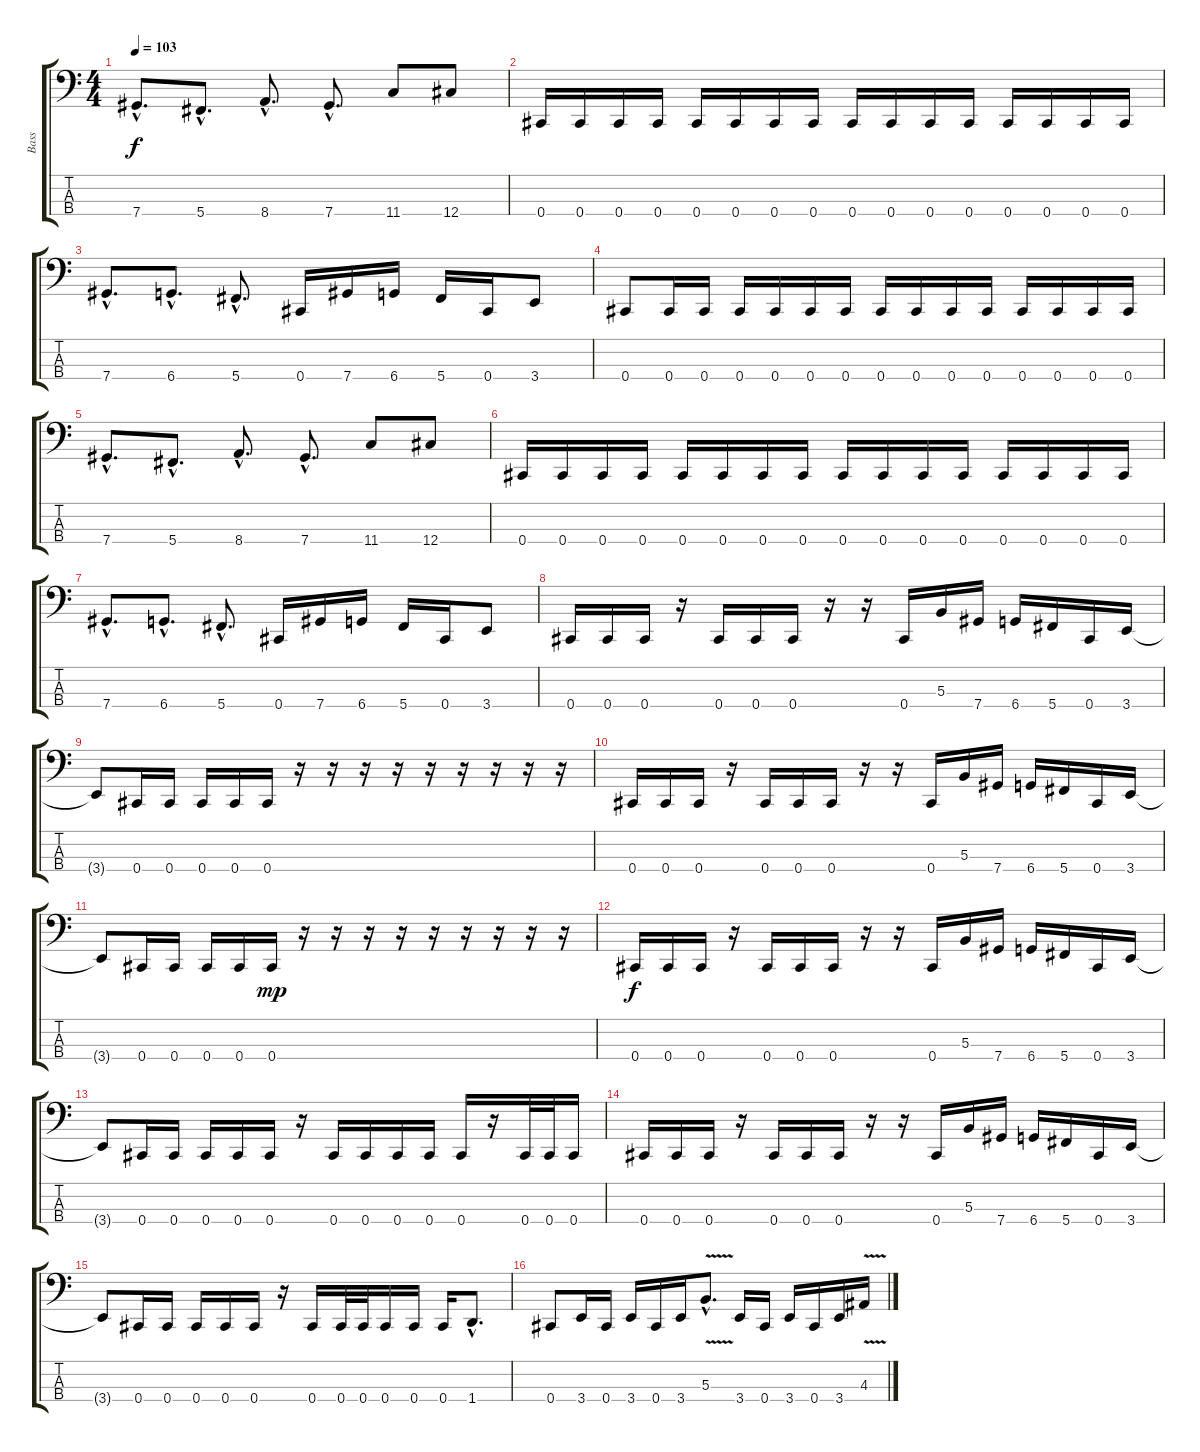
\track ("Bass" "Bass") {instrument electricbasspick}
\staff {score tabs}
\tuning (E2 B1 Gb1 Db1) {hide}
\ts (4 4)
\tempo 103
\clef f4
\ks c
7.4{hac}.8{d dy f} 5.4{hac}.8{d} 8.4{hac}.8{d} 7.4{hac}.8{d} 11.4.8 12.4.8 |
0.4.16 0.4.16 0.4.16 0.4.16 0.4.16 0.4.16 0.4.16 0.4.16 0.4.16 0.4.16 0.4.16 0.4.16 0.4.16 0.4.16 0.4.16 0.4.16 |
7.4{hac}.8{d} 6.4{hac}.8{d} 5.4{hac}.8{d} 0.4.16 7.4.16 6.4.16 5.4.16 0.4.16 3.4.8 |
0.4.8 0.4.16 0.4.16 0.4.16 0.4.16 0.4.16 0.4.16 0.4.16 0.4.16 0.4.16 0.4.16 0.4.16 0.4.16 0.4.16 0.4.16 |
7.4{hac}.8{d} 5.4{hac}.8{d} 8.4{hac}.8{d} 7.4{hac}.8{d} 11.4.8 12.4.8 |
0.4.16 0.4.16 0.4.16 0.4.16 0.4.16 0.4.16 0.4.16 0.4.16 0.4.16 0.4.16 0.4.16 0.4.16 0.4.16 0.4.16 0.4.16 0.4.16 |
7.4{hac}.8{d} 6.4{hac}.8{d} 5.4{hac}.8{d} 0.4.16 7.4.16 6.4.16 5.4.16 0.4.16 3.4.8 |
0.4.16 0.4.16 0.4.16 r.16 0.4.16 0.4.16 0.4.16 r.16 r.16 0.4.16 5.3.16 7.4.16 6.4.16 5.4.16 0.4.16 3.4.16 |
3.4{t}.8 0.4.16 0.4.16 0.4.16 0.4.16 0.4.16 r.16 r.16 r.16 r.16 r.16 r.16 r.16 r.16 r.16 |
0.4.16 0.4.16 0.4.16 r.16 0.4.16 0.4.16 0.4.16 r.16 r.16 0.4.16 5.3.16 7.4.16 6.4.16 5.4.16 0.4.16 3.4.16 |
3.4{t}.8 0.4.16 0.4.16 0.4.16 0.4.16 0.4.16{dy mp} r.16 r.16 r.16 r.16 r.16 r.16 r.16 r.16 r.16 |
0.4.16{dy f} 0.4.16 0.4.16 r.16 0.4.16 0.4.16 0.4.16 r.16 r.16 0.4.16 5.3.16 7.4.16 6.4.16 5.4.16 0.4.16 3.4.16 |
3.4{t}.8 0.4.16 0.4.16 0.4.16 0.4.16 0.4.16 r.16 0.4.16 0.4.16 0.4.16 0.4.16 0.4.16 r.16 0.4.32 0.4.32 0.4.16 |
0.4.16 0.4.16 0.4.16 r.16 0.4.16 0.4.16 0.4.16 r.16 r.16 0.4.16 5.3.16 7.4.16 6.4.16 5.4.16 0.4.16 3.4.16 |
3.4{t}.8 0.4.16 0.4.16 0.4.16 0.4.16 0.4.16 r.16 0.4.16 0.4.32 0.4.32 0.4.16 0.4.16 0.4.16 1.4{hac}.8{d} |
0.4.8 3.4.16 0.4.16 3.4.16 0.4.16 3.4.16 5.3{v hac}.8{d} 3.4.16 0.4.16 3.4.16 0.4.16 3.4.16 4.3{v}.16
